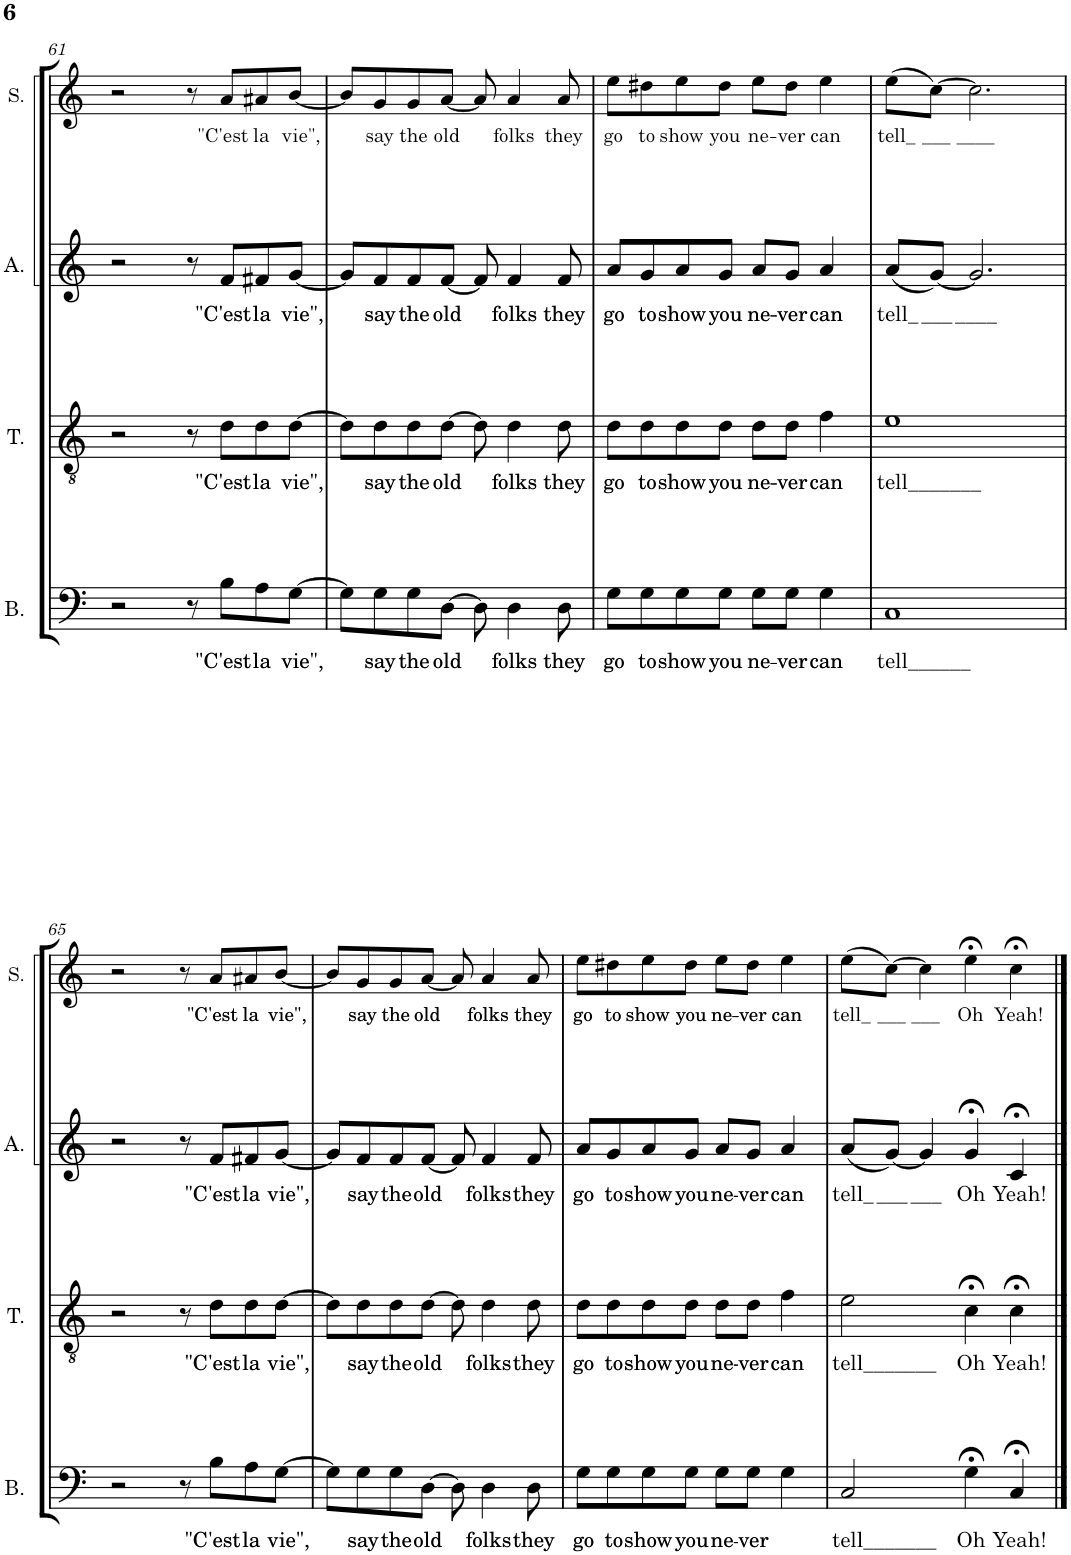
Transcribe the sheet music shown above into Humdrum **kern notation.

**kern	**text	**kern	**text	**kern	**text	**kern	**text
*part4	*part4	*part3	*part3	*part2	*part2	*part1	*part1
*staff4	*staff4	*staff3	*staff3	*staff2	*staff2	*staff1	*staff1
*I"Basse	*	*I"Ténor	*	*I"Alto	*	*I"Soprano	*
*I'B.	*	*I'T.	*	*I'A.	*	*I'S.	*
!!LO:PB:g=z
*clefF4	*	*clefGv2	*	*clefG2	*	*clefG2	*
*k[]	*	*k[]	*	*k[]	*	*k[]	*
*M4/4	*	*M4/4	*	*M4/4	*	*M4/4	*
=61	=61	=61	=61	=61	=61	=61	=61
2r	.	2r	.	2r	.	2r	.
8r	.	8r	.	8r	.	8r	.
!	!LO:LY:b	!	!LO:LY:b	!	!LO:LY:b	!	!LO:LY:b
8B\L	"C'est	8d\L	"C'est	8f/L	"C'est	8a/L	"C'est
!	!LO:LY:b	!	!LO:LY:b	!	!LO:LY:b	!	!LO:LY:b
8A\	la	8d\	la	8f#X/	la	8a#X/	la
!	!LO:LY:b	!	!LO:LY:b	!	!LO:LY:b	!	!LO:LY:b
[8G\J	vie",	[8d\J	vie",	[8g/J	vie",	[8b/J	vie",
=62	=62	=62	=62	=62	=62	=62	=62
8G\L]	.	8d\L]	.	8g/L]	.	8b/L]	.
!	!LO:LY:b	!	!LO:LY:b	!	!LO:LY:b	!	!LO:LY:b
8G\	say	8d\	say	8f/	say	8g/	say
!	!LO:LY:b	!	!LO:LY:b	!	!LO:LY:b	!	!LO:LY:b
8G\	the	8d\	the	8f/	the	8g/	the
!	!LO:LY:b	!	!LO:LY:b	!	!LO:LY:b	!	!LO:LY:b
[8D\J	old	[8d\J	old	[8f/J	old	[8a/J	old
8D\]	.	8d\]	.	8f/]	.	8a/]	.
!	!LO:LY:b	!	!LO:LY:b	!	!LO:LY:b	!	!LO:LY:b
4D\	folks	4d\	folks	4f/	folks	4a/	folks
!	!LO:LY:b	!	!LO:LY:b	!	!LO:LY:b	!	!LO:LY:b
8D\	they	8d\	they	8f/	they	8a/	they
=63	=63	=63	=63	=63	=63	=63	=63
!	!LO:LY:b	!	!LO:LY:b	!	!LO:LY:b	!	!LO:LY:b
8G\L	go	8d\L	go	8a/L	go	8ee\L	go
!	!LO:LY:b	!	!LO:LY:b	!	!LO:LY:b	!	!LO:LY:b
8G\	to	8d\	to	8g/	to	8dd#X\	to
!	!LO:LY:b	!	!LO:LY:b	!	!LO:LY:b	!	!LO:LY:b
8G\	show	8d\	show	8a/	show	8ee\	show
!	!LO:LY:b	!	!LO:LY:b	!	!LO:LY:b	!	!LO:LY:b
8G\J	you	8d\J	you	8g/J	you	8dd#\J	you
!	!LO:LY:b	!	!LO:LY:b	!	!LO:LY:b	!	!LO:LY:b
8G\L	ne-	8d\L	ne-	8a/L	ne-	8ee\L	ne-
!	!LO:LY:b	!	!LO:LY:b	!	!LO:LY:b	!	!LO:LY:b
8G\J	-ver	8d\J	-ver	8g/J	-ver	8dd#\J	-ver
!	!LO:LY:b	!	!LO:LY:b	!	!LO:LY:b	!	!LO:LY:b
4G\	can	4f\	can	4a/	can	4ee\	can
=64	=64	=64	=64	=64	=64	=64	=64
!	!LO:LY:b	!	!LO:LY:b	!	!LO:LY:b	!	!LO:LY:b
1C	tell______	1e	tell_______	(8a/L	tell_	(8ee\L	tell_
!	!	!	!	!	!LO:LY:b	!	!LO:LY:b
.	.	.	.	[8g/J)	___	[8cc\J)	___
!	!	!	!	!	!LO:LY:b	!	!LO:LY:b
.	.	.	.	2.g/]	____	2.cc\]	____
!!LO:LB:g=z
=65	=65	=65	=65	=65	=65	=65	=65
2r	.	2r	.	2r	.	2r	.
8r	.	8r	.	8r	.	8r	.
!	!LO:LY:b	!	!LO:LY:b	!	!LO:LY:b	!	!LO:LY:b
8B\L	"C'est	8d\L	"C'est	8f/L	"C'est	8a/L	"C'est
!	!LO:LY:b	!	!LO:LY:b	!	!LO:LY:b	!	!LO:LY:b
8A\	la	8d\	la	8f#X/	la	8a#X/	la
!	!LO:LY:b	!	!LO:LY:b	!	!LO:LY:b	!	!LO:LY:b
[8G\J	vie",	[8d\J	vie",	[8g/J	vie",	[8b/J	vie",
=66	=66	=66	=66	=66	=66	=66	=66
8G\L]	.	8d\L]	.	8g/L]	.	8b/L]	.
!	!LO:LY:b	!	!LO:LY:b	!	!LO:LY:b	!	!LO:LY:b
8G\	say	8d\	say	8f/	say	8g/	say
!	!LO:LY:b	!	!LO:LY:b	!	!LO:LY:b	!	!LO:LY:b
8G\	the	8d\	the	8f/	the	8g/	the
!	!LO:LY:b	!	!LO:LY:b	!	!LO:LY:b	!	!LO:LY:b
[8D\J	old	[8d\J	old	[8f/J	old	[8a/J	old
8D\]	.	8d\]	.	8f/]	.	8a/]	.
!	!LO:LY:b	!	!LO:LY:b	!	!LO:LY:b	!	!LO:LY:b
4D\	folks	4d\	folks	4f/	folks	4a/	folks
!	!LO:LY:b	!	!LO:LY:b	!	!LO:LY:b	!	!LO:LY:b
8D\	they	8d\	they	8f/	they	8a/	they
=67	=67	=67	=67	=67	=67	=67	=67
!	!LO:LY:b	!	!LO:LY:b	!	!LO:LY:b	!	!LO:LY:b
8G\L	go	8d\L	go	8a/L	go	8ee\L	go
!	!LO:LY:b	!	!LO:LY:b	!	!LO:LY:b	!	!LO:LY:b
8G\	to	8d\	to	8g/	to	8dd#X\	to
!	!LO:LY:b	!	!LO:LY:b	!	!LO:LY:b	!	!LO:LY:b
8G\	show	8d\	show	8a/	show	8ee\	show
!	!LO:LY:b	!	!LO:LY:b	!	!LO:LY:b	!	!LO:LY:b
8G\J	you	8d\J	you	8g/J	you	8dd#\J	you
!	!LO:LY:b	!	!LO:LY:b	!	!LO:LY:b	!	!LO:LY:b
8G\L	ne-	8d\L	ne-	8a/L	ne-	8ee\L	ne-
!	!LO:LY:b	!	!LO:LY:b	!	!LO:LY:b	!	!LO:LY:b
8G\J	-ver	8d\J	-ver	8g/J	-ver	8dd#\J	-ver
!	!	!	!LO:LY:b	!	!LO:LY:b	!	!LO:LY:b
4G\	.	4f\	can	4a/	can	4ee\	can
=68	=68	=68	=68	=68	=68	=68	=68
!	!LO:LY:b	!	!LO:LY:b	!	!LO:LY:b	!	!LO:LY:b
2C/	tell_______	2e\	tell_______	(8a/L	tell_	(8ee\L	tell_
!	!	!	!	!	!LO:LY:b	!	!LO:LY:b
.	.	.	.	[8g/J)	___	[8cc\J)	___
!	!	!	!	!	!LO:LY:b	!	!LO:LY:b
.	.	.	.	4g/]	___	4cc\]	___
!	!LO:LY:b	!	!LO:LY:b	!	!LO:LY:b	!	!LO:LY:b
4G;<\	Oh	4c;<\	Oh	4g;</	Oh	4ee;<\	Oh
!	!LO:LY:b	!	!LO:LY:b	!	!LO:LY:b	!	!LO:LY:b
4C;</	Yeah!	4c;<\	Yeah!	4c;</	Yeah!	4cc;<\	Yeah!
==	==	==	==	==	==	==	==
*-	*-	*-	*-	*-	*-	*-	*-
